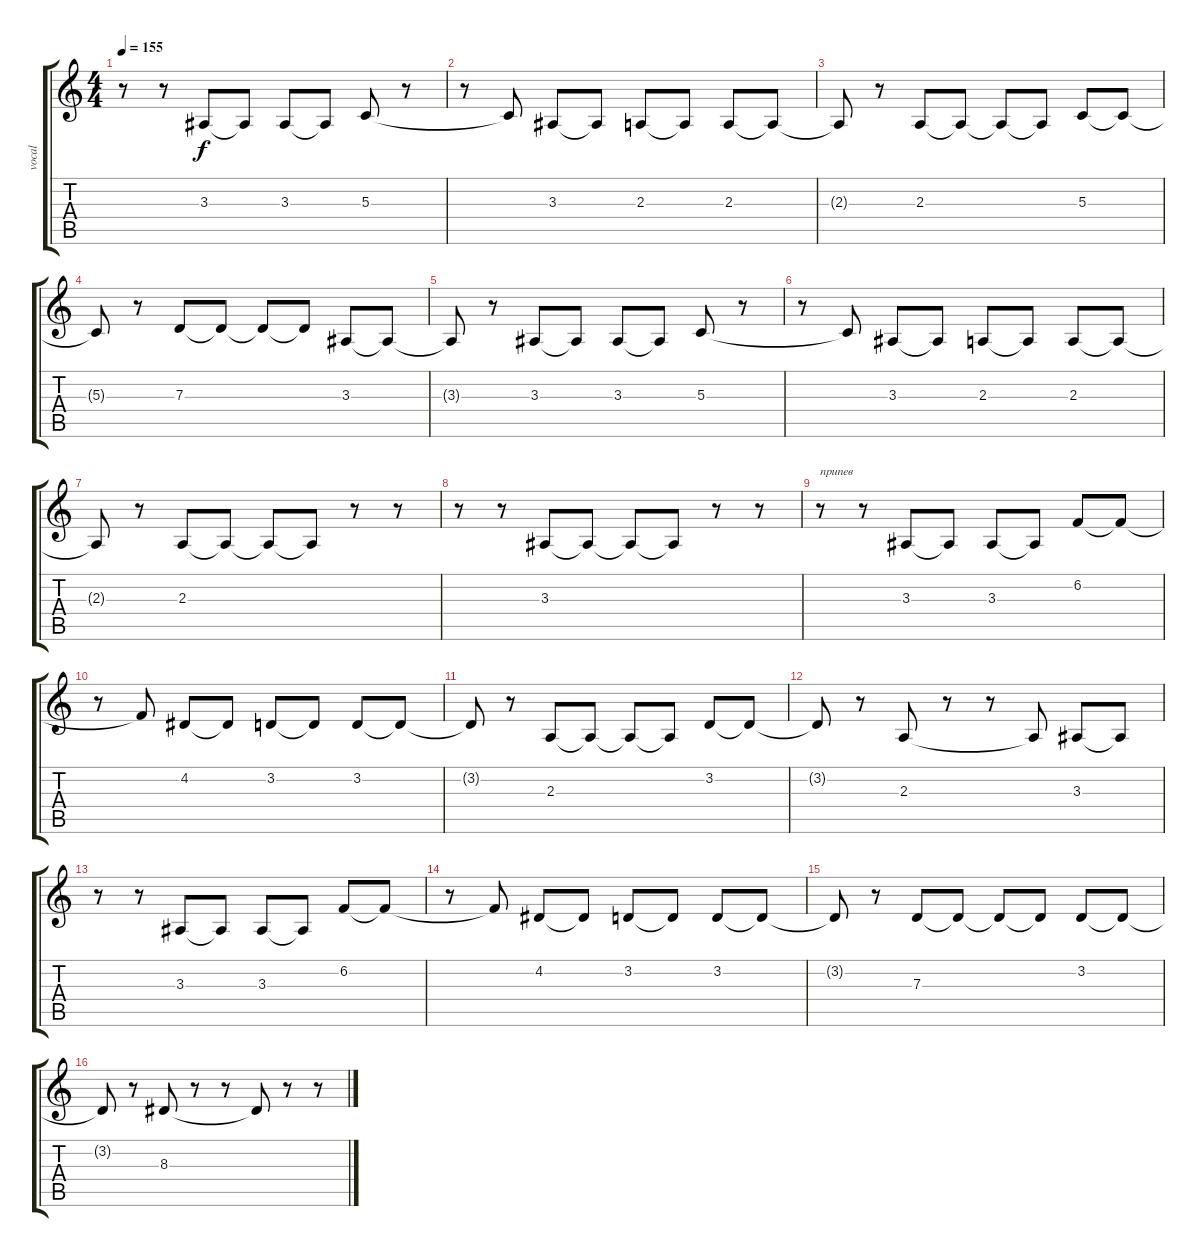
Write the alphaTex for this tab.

\track ("vocal" "vocal") {instrument flute}
\staff {score tabs}
\tuning (E4 B3 G3 D3 A2 E2) {hide}
\ts (4 4)
\tempo 155
\clef g2
\ks c
r.8{dy f} r.8 3.3.8 3.3{t}.8 3.3.8 3.3{t}.8 5.3.8 r.8 |
r.8 5.3{t}.8 3.3.8 3.3{t}.8 2.3.8 2.3{t}.8 2.3.8 2.3{t}.8 |
2.3{t}.8 r.8 2.3.8 2.3{t}.8 2.3{t}.8 2.3{t}.8 5.3.8 5.3{t}.8 |
5.3{t}.8 r.8 7.3.8 7.3{t}.8 7.3{t}.8 7.3{t}.8 3.3.8 3.3{t}.8 |
3.3{t}.8 r.8 3.3.8 3.3{t}.8 3.3.8 3.3{t}.8 5.3.8 r.8 |
r.8 5.3{t}.8 3.3.8 3.3{t}.8 2.3.8 2.3{t}.8 2.3.8 2.3{t}.8 |
2.3{t}.8 r.8 2.3.8 2.3{t}.8 2.3{t}.8 2.3{t}.8 r.8 r.8 |
r.8 r.8 3.3.8 3.3{t}.8 3.3{t}.8 3.3{t}.8 r.8 r.8 |
r.8{txt "припев"} r.8 3.3.8 3.3{t}.8 3.3.8 3.3{t}.8 6.2.8 6.2{t}.8 |
r.8 6.2{t}.8 4.2.8 4.2{t}.8 3.2.8 3.2{t}.8 3.2.8 3.2{t}.8 |
3.2{t}.8 r.8 2.3.8 2.3{t}.8 2.3{t}.8 2.3{t}.8 3.2.8 3.2{t}.8 |
3.2{t}.8 r.8 2.3.8 r.8 r.8 2.3{t}.8 3.3.8 3.3{t}.8 |
r.8 r.8 3.3.8 3.3{t}.8 3.3.8 3.3{t}.8 6.2.8 6.2{t}.8 |
r.8 6.2{t}.8 4.2.8 4.2{t}.8 3.2.8 3.2{t}.8 3.2.8 3.2{t}.8 |
3.2{t}.8 r.8 7.3.8 7.3{t}.8 7.3{t}.8 7.3{t}.8 3.2.8 3.2{t}.8 |
3.2{t}.8 r.8 8.3.8 r.8 r.8 8.3{t}.8 r.8 r.8
